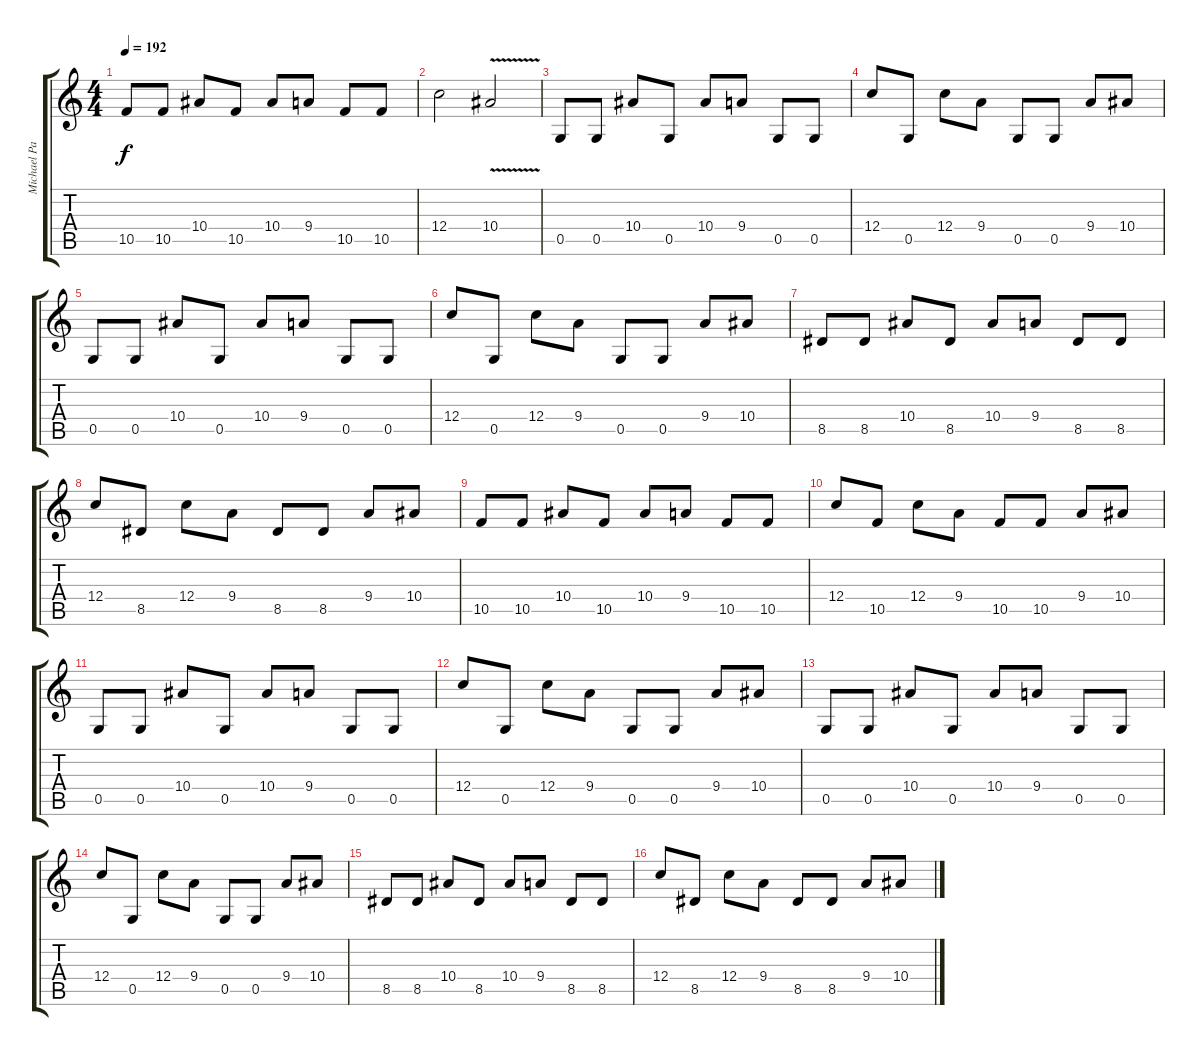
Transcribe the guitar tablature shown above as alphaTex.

\track ("Michael Padget" "Michael Pa") {instrument distortionguitar}
\staff {score tabs}
\tuning (C4 A3 F3 C3 G2 C2) {hide}
\ts (4 4)
\tempo 192
\clef g2
\ks c
10.5.8{dy f} 10.5.8 10.4.8 10.5.8 10.4.8 9.4.8 10.5.8 10.5.8 |
12.4.2 10.4{v}.2 |
0.5.8 0.5.8 10.4.8 0.5.8 10.4.8 9.4.8 0.5.8 0.5.8 |
12.4.8 0.5.8 12.4.8 9.4.8 0.5.8 0.5.8 9.4.8 10.4.8 |
0.5.8 0.5.8 10.4.8 0.5.8 10.4.8 9.4.8 0.5.8 0.5.8 |
12.4.8 0.5.8 12.4.8 9.4.8 0.5.8 0.5.8 9.4.8 10.4.8 |
8.5.8 8.5.8 10.4.8 8.5.8 10.4.8 9.4.8 8.5.8 8.5.8 |
12.4.8 8.5.8 12.4.8 9.4.8 8.5.8 8.5.8 9.4.8 10.4.8 |
10.5.8 10.5.8 10.4.8 10.5.8 10.4.8 9.4.8 10.5.8 10.5.8 |
12.4.8 10.5.8 12.4.8 9.4.8 10.5.8 10.5.8 9.4.8 10.4.8 |
0.5.8 0.5.8 10.4.8 0.5.8 10.4.8 9.4.8 0.5.8 0.5.8 |
12.4.8 0.5.8 12.4.8 9.4.8 0.5.8 0.5.8 9.4.8 10.4.8 |
0.5.8 0.5.8 10.4.8 0.5.8 10.4.8 9.4.8 0.5.8 0.5.8 |
12.4.8 0.5.8 12.4.8 9.4.8 0.5.8 0.5.8 9.4.8 10.4.8 |
8.5.8 8.5.8 10.4.8 8.5.8 10.4.8 9.4.8 8.5.8 8.5.8 |
12.4.8 8.5.8 12.4.8 9.4.8 8.5.8 8.5.8 9.4.8 10.4.8
